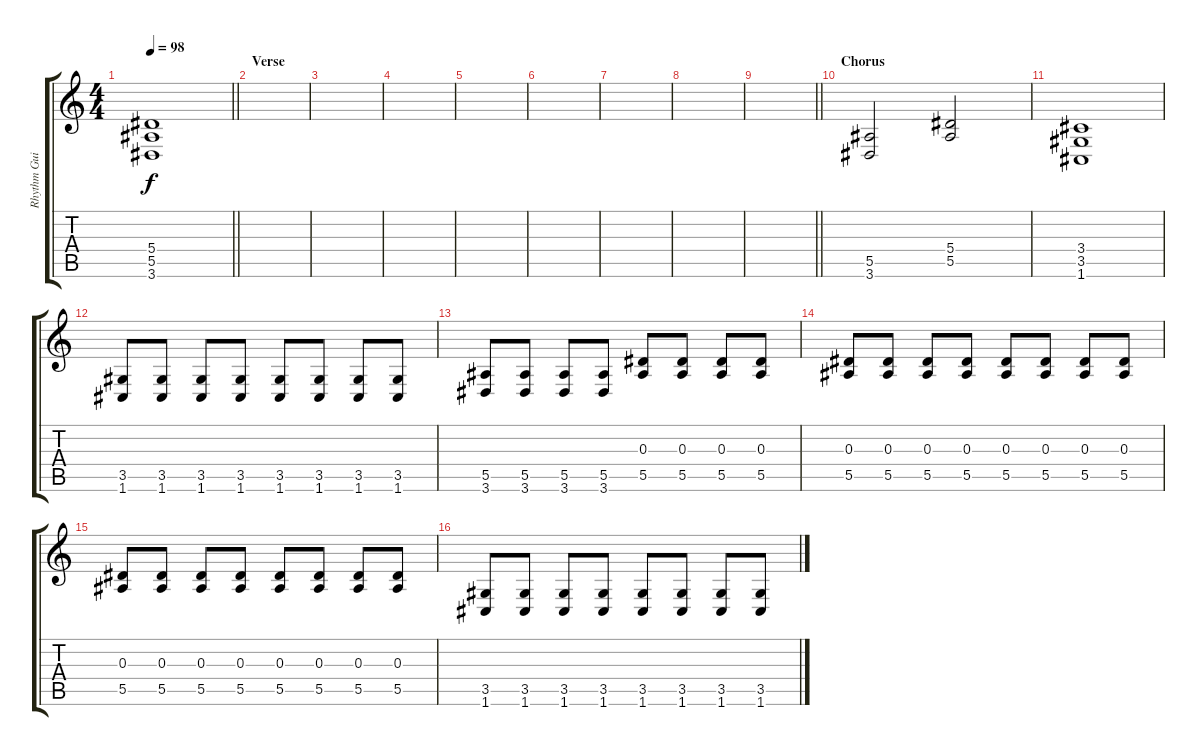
\track ("Rhythm Guitar" "Rhythm Gui") {instrument distortionguitar}
\staff {score tabs}
\tuning (C4 G3 Eb3 Bb2 F2 C2) {hide}
\ts (4 4)
\tempo 98
\clef g2
\barLineRight lightlight
\ks c
(5.4 5.5 3.6).1{dy f} |
\section ("" "Verse")
|
|
|
|
|
|
|
\barLineRight lightlight
|
\section ("" "Chorus")
(5.5 3.6).2 (5.4 5.5).2 |
(3.4 3.5 1.6).1 |
(3.5 1.6).8 (3.5 1.6).8 (3.5 1.6).8 (3.5 1.6).8 (3.5 1.6).8 (3.5 1.6).8 (3.5 1.6).8 (3.5 1.6).8 |
(5.5 3.6).8 (5.5 3.6).8 (5.5 3.6).8 (5.5 3.6).8 (0.3 5.5).8 (0.3 5.5).8 (0.3 5.5).8 (0.3 5.5).8 |
(0.3 5.5).8 (0.3 5.5).8 (0.3 5.5).8 (0.3 5.5).8 (0.3 5.5).8 (0.3 5.5).8 (0.3 5.5).8 (0.3 5.5).8 |
(0.3 5.5).8 (0.3 5.5).8 (0.3 5.5).8 (0.3 5.5).8 (0.3 5.5).8 (0.3 5.5).8 (0.3 5.5).8 (0.3 5.5).8 |
(3.5 1.6).8 (3.5 1.6).8 (3.5 1.6).8 (3.5 1.6).8 (3.5 1.6).8 (3.5 1.6).8 (3.5 1.6).8 (3.5 1.6).8
